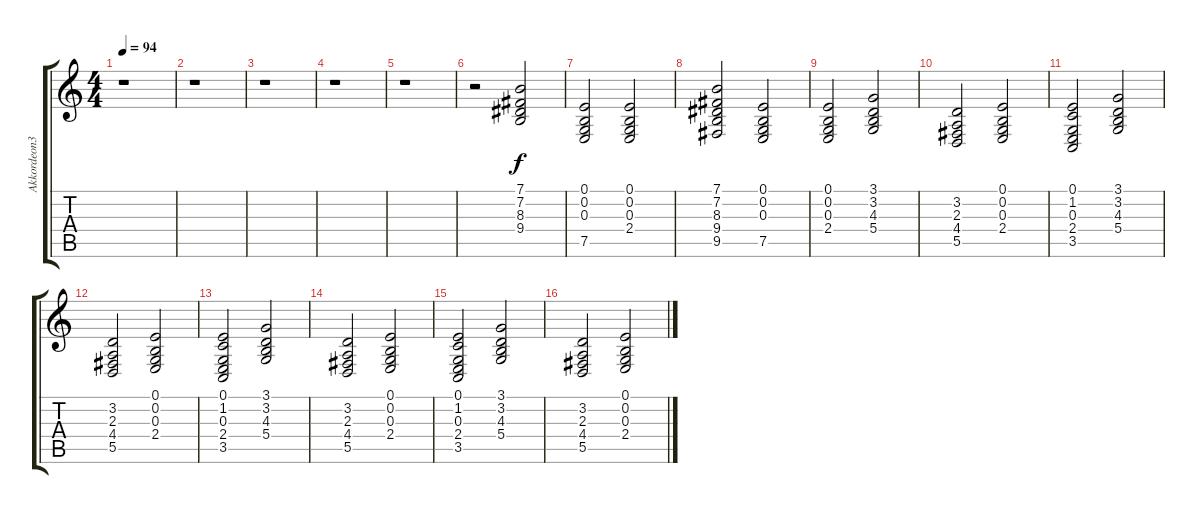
\track ("Akkordeon3" "Akkordeon3") {instrument accordion}
\staff {score tabs}
\tuning (E4 B3 G3 D3 A2 E2) {hide}
\ts (4 4)
\tempo 94
\clef g2
\ks c
r.1{dy f} |
r.1 |
r.1 |
r.1 |
r.1 |
r.2 (7.1 7.2 8.3 9.4).2 |
(0.1 0.2 0.3 7.5).2 (0.1 0.2 0.3 2.4).2 |
(7.1 7.2 8.3 9.4 9.5).2 (0.1 0.2 0.3 7.5).2 |
(0.1 0.2 0.3 2.4).2 (3.1 3.2 4.3 5.4).2 |
(3.2 2.3 4.4 5.5).2 (0.1 0.2 0.3 2.4).2 |
(0.1 1.2 0.3 2.4 3.5).2 (3.1 3.2 4.3 5.4).2 |
(3.2 2.3 4.4 5.5).2 (0.1 0.2 0.3 2.4).2 |
(0.1 1.2 0.3 2.4 3.5).2 (3.1 3.2 4.3 5.4).2 |
(3.2 2.3 4.4 5.5).2 (0.1 0.2 0.3 2.4).2 |
(0.1 1.2 0.3 2.4 3.5).2 (3.1 3.2 4.3 5.4).2 |
(3.2 2.3 4.4 5.5).2 (0.1 0.2 0.3 2.4).2
